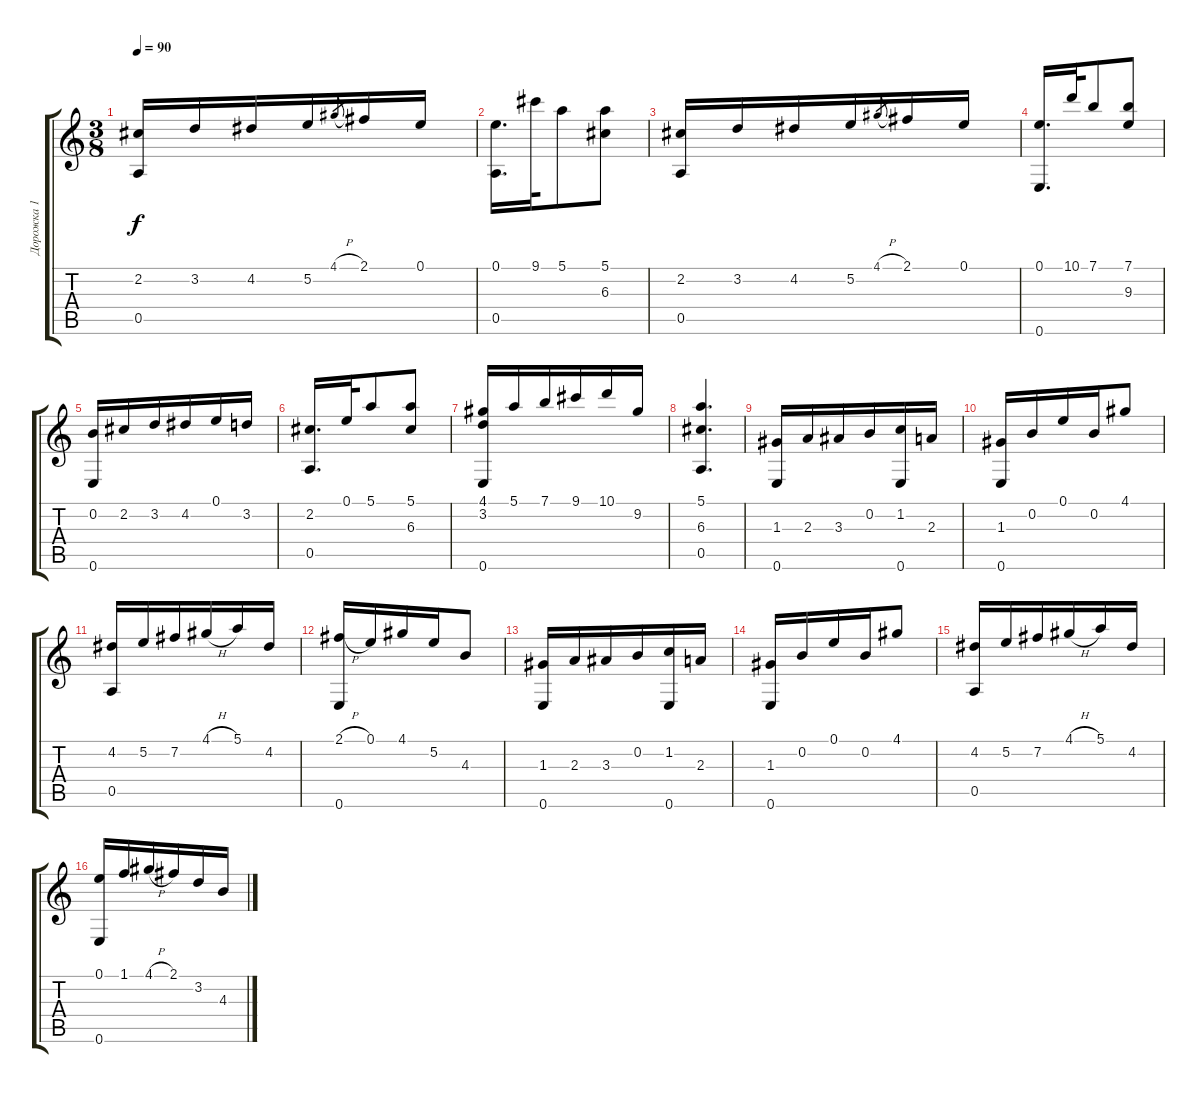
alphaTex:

\track ("Дорожка 1" "Дорожка 1") {instrument acousticguitarnylon}
\staff {score tabs}
\tuning (E4 B3 G3 D3 A2 E2) {hide}
\ts (3 8)
\tempo 90
\clef g2
\ks c
(2.2 0.5).16{dy f} 3.2.16 4.2.16 5.2.16 4.1{h}.8{gr} 2.1.16 0.1.16 |
(0.1 0.5).16{d} 9.1.32 5.1.8 (5.1 6.3).8 |
(2.2 0.5).16 3.2.16 4.2.16 5.2.16 4.1{h}.8{gr} 2.1.16 0.1.16 |
(0.1 0.6).16{d} 10.1.32 7.1.8 (7.1 9.3).8 |
(0.2 0.6).16 2.2.16 3.2.16 4.2.16 0.1.16 3.2.16 |
(2.2 0.5).16{d} 0.1.32 5.1.8 (5.1 6.3).8 |
(4.1 3.2 0.6).16 5.1.16 7.1.16 9.1.16 10.1.16 9.2.16 |
(5.1 6.3 0.5).4{d} |
(1.3 0.6).16 2.3.16 3.3.16 0.2.16 (1.2 0.6).16 2.3.16 |
(1.3 0.6).16 0.2.16 0.1.16 0.2.16 4.1.8 |
(4.2 0.5).16 5.2.16 7.2.16 4.1{h}.16 5.1.16 4.2.16 |
(2.1{h} 0.6).16 0.1.16 4.1.16 5.2.16 4.3.8 |
(1.3 0.6).16 2.3.16 3.3.16 0.2.16 (1.2 0.6).16 2.3.16 |
(1.3 0.6).16 0.2.16 0.1.16 0.2.16 4.1.8 |
(4.2 0.5).16 5.2.16 7.2.16 4.1{h}.16 5.1.16 4.2.16 |
(0.1 0.6).16 1.1.16 4.1{h}.16 2.1.16 3.2.16 4.3.16
